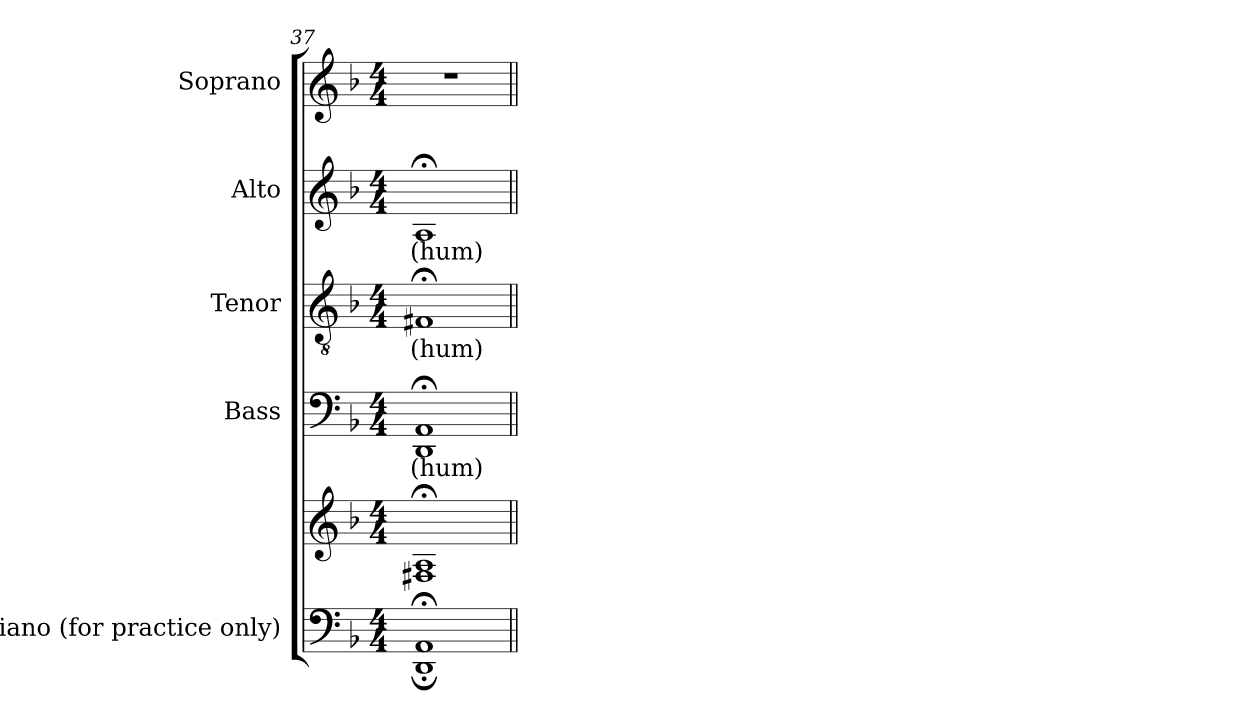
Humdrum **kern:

**kern	**kern	**kern	**text	**kern	**text	**kern	**text	**kern
*part5	*part5	*part4	*part4	*part3	*part3	*part2	*part2	*part1
*staff6	*staff5	*staff4	*staff4	*staff3	*staff3	*staff2	*staff2	*staff1
*I"Piano (for  practice  only)	*	*I"Bass	*	*I"Tenor	*	*I"Alto	*	*I"Soprano
*I'Pno.	*	*I'B.	*	*I'T.	*	*I'A.	*	*I'S.
*clefF4	*clefG2	*clefF4	*	*clefGv2	*	*clefG2	*	*clefG2
*	*	*	*	*ITrd7c12	*	*	*	*
*k[b-]	*k[b-]	*k[b-]	*	*k[b-]	*	*k[b-]	*	*k[b-]
*F:	*F:	*F:	*	*F:	*	*F:	*	*F:
*M4/4	*M4/4	*M4/4	*	*M4/4	*	*M4/4	*	*M4/4
=37	=37	=37	=37	=37	=37	=37	=37	=37
*^	*^	*	*	*	*	*	*	*
!	!	!	!	!	!LO:LY:b:color=#000000	!	!	!	!	!
*	*	*	*	*^	*	*	*	*	*	*
!	!	!	!	!	!	!	!	!LO:LY:b:color=#000000	!	!	!
!	!	!	!	!	!	!	!	!	!	!LO:LY:b:color=#000000	!
1AA;i	1DD;i	1A;i	1F#Xi	1AA;i	1DDi	(hum)	1FF#X;i	(hum)	1A;i	(hum)	1r
*v	*v	*	*	*v	*v	*	*	*	*	*	*
*	*v	*v	*	*	*	*	*	*	*
=||	=||	=||	=||	=||	=||	=||	=||	=||
*-	*-	*-	*-	*-	*-	*-	*-	*-
